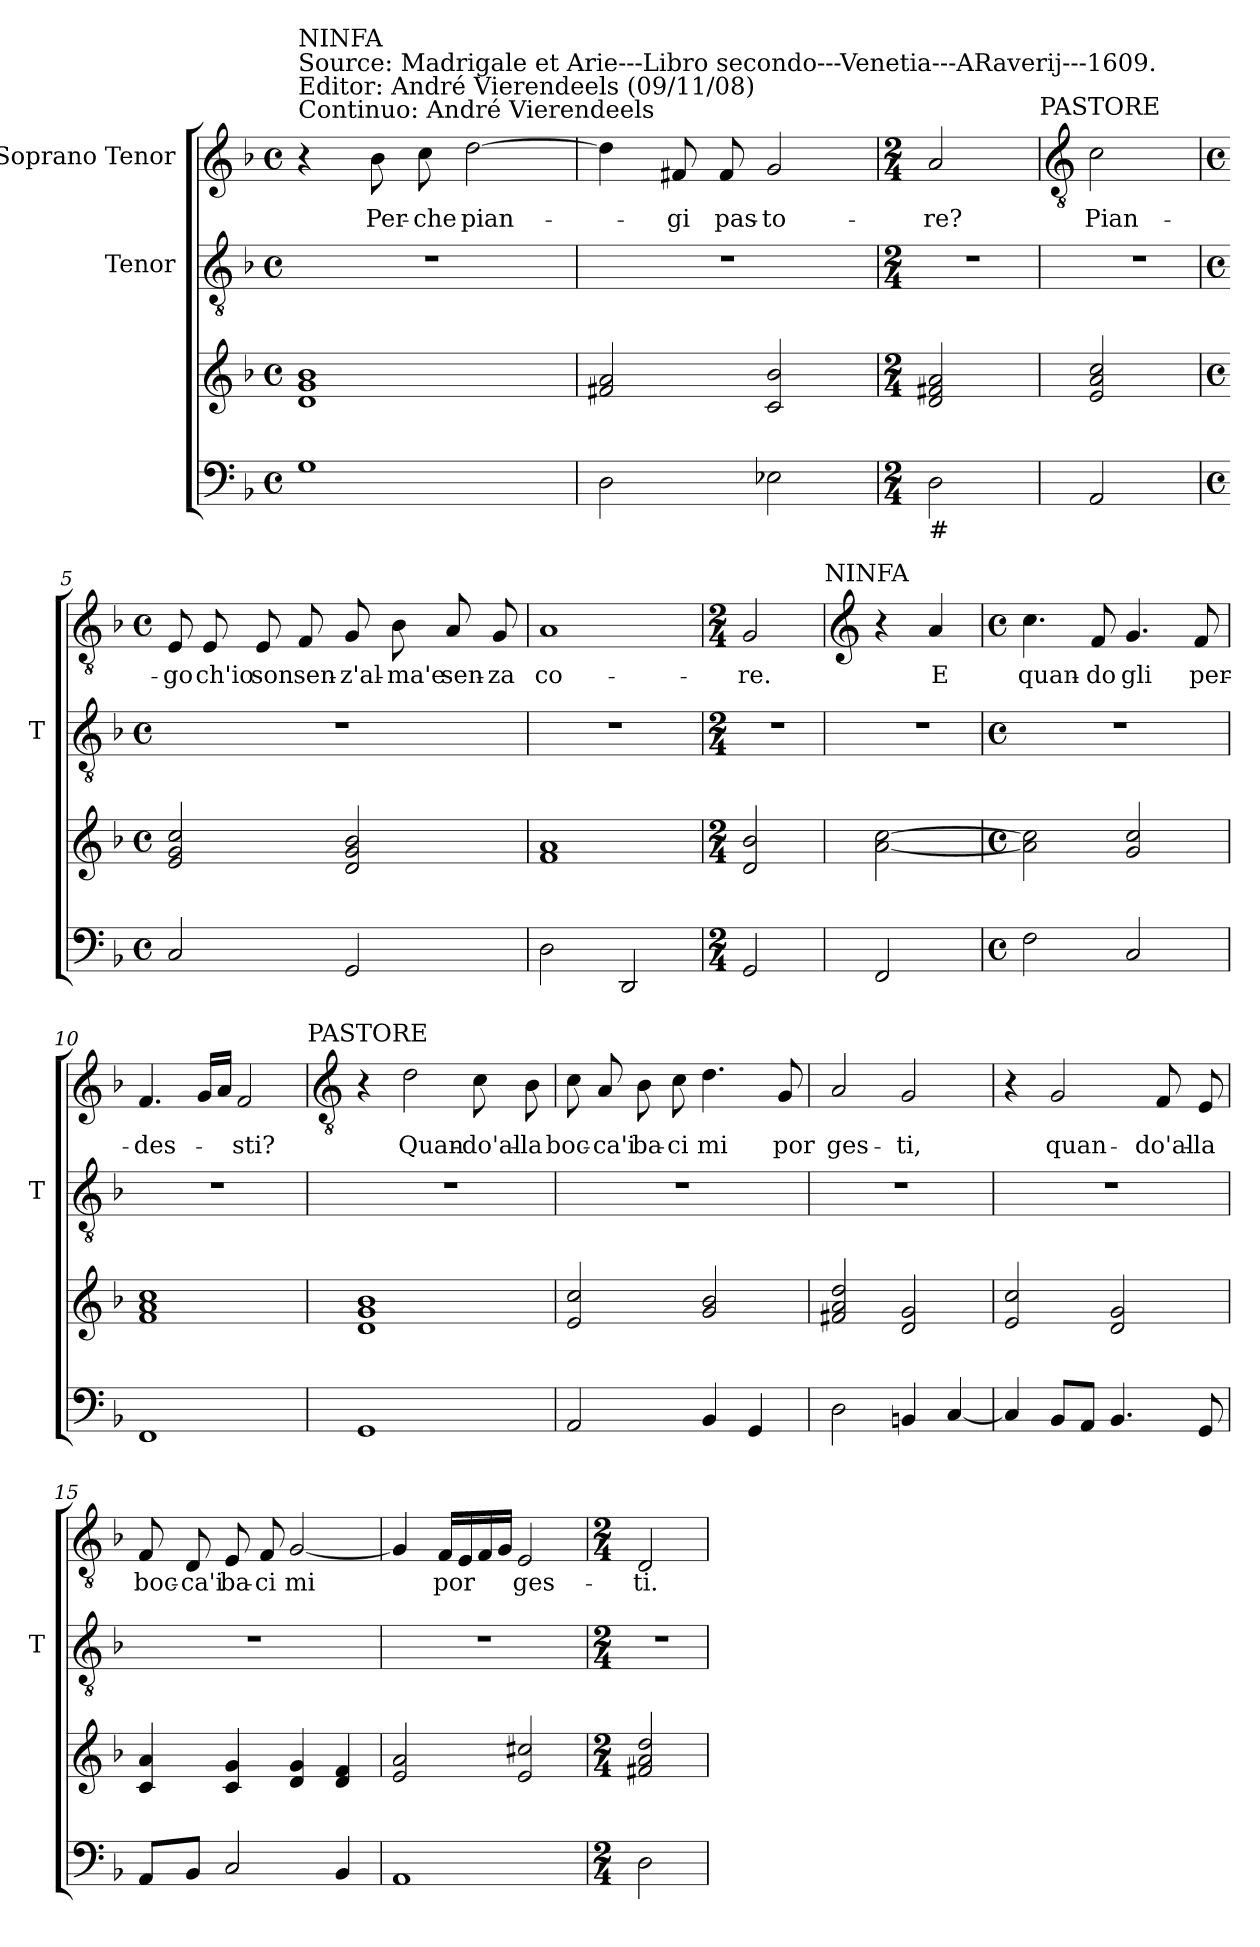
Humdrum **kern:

**kern	**kern	**kern	**kern	**text
*part3	*part3	*part2	*part1	*part1
*staff4	*staff3	*staff2	*staff1	*staff1
*	*	*I"Tenor	*I"Soprano Tenor	*
*	*	*I'T	*	*
*clefF4	*clefG2	*clefGv2	*clefG2	*
*k[b-]	*k[b-]	*k[b-]	*k[b-]	*
*F:	*F:	*F:	*F:	*
*M4/4	*M4/4	*M4/4	*M4/4	*
*met(c)	*met(c)	*met(c)	*met(c)	*
=1	=1	=1	=1	=1
!	!	!	!LO:TX:a:t=Source&colon; Madrigale et Arie---Libro secondo---Venetia---ARaverij---1609.\nEditor&colon; André Vierendeels (09/11/08)\nContinuo&colon; André Vierendeels	!
!	!	!	!LO:TX:a:t=NINFA	!
1G	1d 1g 1b-	1r	4r	.
.	.	.	8b-\	Per-
.	.	.	8cc\	-che
.	.	.	[2dd\	pian-
=2	=2	=2	=2	=2
2D\	2f#X/ 2a/	1r	4dd\]	.
.	.	.	8f#X/	-gi
.	.	.	8f#/	pas-
2E-X\	2c/ 2b-/	.	2g/	-to-
=3	=3	=3	=3	=3
*M2/4	*M2/4	*M2/4	*M2/4	*
!LO:TX:b:t=#	!	!	!	!
2D\	2d/ 2f#X/ 2a/	2r	2a/	-re?
!	!	!	!LO:TX:a:t=PASTORE	!
=4	=4	=4	=4	=4
*	*	*	*clefGv2	*
2AA/	2e/ 2a/ 2cc/	2r	2c\	Pian-
=5	=5	=5	=5	=5
*M4/4	*M4/4	*M4/4	*M4/4	*
*met(c)	*met(c)	*met(c)	*met(c)	*
2C/	2e/ 2g/ 2cc/	1r	8E/	-go
.	.	.	8E/	ch'io
.	.	.	8E/	son
.	.	.	8F/	sen-
2GG/	2d/ 2g/ 2b-/	.	8G/	-z'al-
.	.	.	8B-\	-ma'e
.	.	.	8A/	sen-
.	.	.	8G/	-za
!!LO:LB:g=z
=6	=6	=6	=6	=6
2D\	1f 1a	1r	1A	co-
2DD/	.	.	.	.
=7	=7	=7	=7	=7
*M2/4	*M2/4	*M2/4	*M2/4	*
2GG/	2d/ 2b-/	2r	2G/	-re.
!	!	!	!LO:TX:a:t=NINFA	!
=8	=8	=8	=8	=8
*	*	*	*clefG2	*
2FF/	[2a\ [2cc\	2r	4r	.
.	.	.	4a/	E
=9	=9	=9	=9	=9
*M4/4	*M4/4	*M4/4	*M4/4	*
*met(c)	*met(c)	*met(c)	*met(c)	*
2F\	2a\] 2cc\]	1r	4.cc\	quan-
.	.	.	8f/	-do
2C/	2g/ 2cc/	.	4.g/	gli
.	.	.	8f/	per-
=10	=10	=10	=10	=10
1FF	1f 1a 1cc	1r	4.f/	-des-
.	.	.	16g/LL	.
.	.	.	16a/JJ	.
.	.	.	2f/	-sti?
!	!	!	!LO:TX:a:t=PASTORE	!
=11	=11	=11	=11	=11
*	*	*	*clefGv2	*
1GG	1d 1g 1b-	1r	4r	.
.	.	.	2d\	Quan-
.	.	.	8c\	-do'al-
.	.	.	8B-\	-la
!!LO:LB:g=z
=12	=12	=12	=12	=12
2AA/	2e/ 2cc/	1r	8c\	boc-
.	.	.	8A/	-ca'i
.	.	.	8B-\	ba-
.	.	.	8c\	-ci
4BB-/	2g/ 2b-/	.	4.d\	mi
4GG/	.	.	.	.
.	.	.	8G/	por
=13	=13	=13	=13	=13
2D\	2f#X/ 2a/ 2dd/	1r	2A/	ges-
4BBn/	2d/ 2g/	.	2G/	-ti,
[4C/	.	.	.	.
=14	=14	=14	=14	=14
4C/]	2e/ 2cc/	1r	4r	.
8BB-/L	.	.	2G/	quan-
8AA/J	.	.	.	.
4.BB-/	2d/ 2g/	.	.	.
.	.	.	8F/	-do'al-
8GG/	.	.	8E/	-la
=15	=15	=15	=15	=15
8AA/L	4c/ 4a/	1r	8F/	boc-
8BB-/J	.	.	8D/	-ca'i
2C/	4c/ 4g/	.	8E/	ba-
.	.	.	8F/	-ci
.	4d/ 4g/	.	[2G/	mi
4BB-/	4d/ 4f/	.	.	.
=16	=16	=16	=16	=16
1AA	2e/ 2a/	1r	4G/]	.
.	.	.	16F/LL	por
.	.	.	16E/	.
.	.	.	16F/	.
.	.	.	16G/JJ	.
.	2e/ 2cc#X/	.	2E/	ges-
=17	=17	=17	=17	=17
*M2/4	*M2/4	*M2/4	*M2/4	*
2D\	2f#X/ 2a/ 2dd/	2r	2D/	-ti.
=	=	=	=	=
*-	*-	*-	*-	*-
